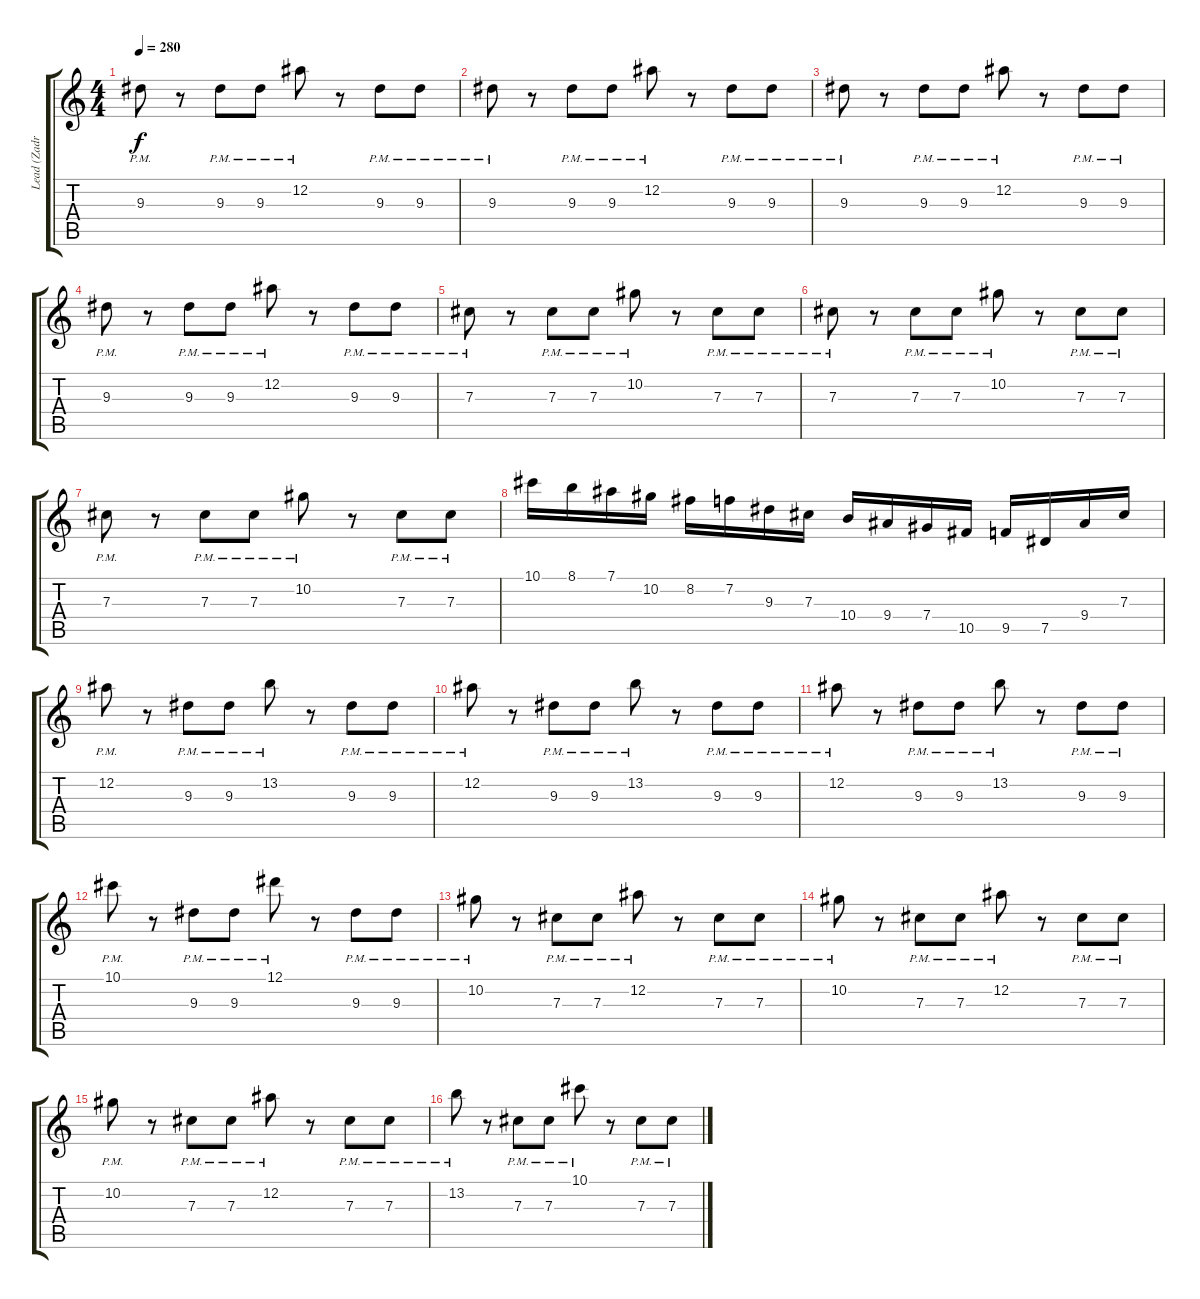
\track ("Lead (Zadrock)" "Lead (Zadr") {instrument overdrivenguitar}
\staff {score tabs}
\tuning (Eb4 Bb3 Gb3 Db3 Ab2 Eb2) {hide}
\ts (4 4)
\tempo 280
\clef g2
\ks c
9.3{pm}.8{dy f} r.8 9.3{pm}.8 9.3{pm}.8 12.2{pm}.8 r.8 9.3{pm}.8 9.3{pm}.8 |
9.3{pm}.8 r.8 9.3{pm}.8 9.3{pm}.8 12.2{pm}.8 r.8 9.3{pm}.8 9.3{pm}.8 |
9.3{pm}.8 r.8 9.3{pm}.8 9.3{pm}.8 12.2{pm}.8 r.8 9.3{pm}.8 9.3{pm}.8 |
9.3{pm}.8 r.8 9.3{pm}.8 9.3{pm}.8 12.2{pm}.8 r.8 9.3{pm}.8 9.3{pm}.8 |
7.3{pm}.8 r.8 7.3{pm}.8 7.3{pm}.8 10.2{pm}.8 r.8 7.3{pm}.8 7.3{pm}.8 |
7.3{pm}.8 r.8 7.3{pm}.8 7.3{pm}.8 10.2{pm}.8 r.8 7.3{pm}.8 7.3{pm}.8 |
7.3{pm}.8 r.8 7.3{pm}.8 7.3{pm}.8 10.2{pm}.8 r.8 7.3{pm}.8 7.3{pm}.8 |
10.1.16 8.1.16 7.1.16 10.2.16 8.2.16 7.2.16 9.3.16 7.3.16 10.4.16 9.4.16 7.4.16 10.5.16 9.5.16 7.5.16 9.4.16 7.3.16 |
12.2{pm}.8 r.8 9.3{pm}.8 9.3{pm}.8 13.2{pm}.8 r.8 9.3{pm}.8 9.3{pm}.8 |
12.2{pm}.8 r.8 9.3{pm}.8 9.3{pm}.8 13.2{pm}.8 r.8 9.3{pm}.8 9.3{pm}.8 |
12.2{pm}.8 r.8 9.3{pm}.8 9.3{pm}.8 13.2{pm}.8 r.8 9.3{pm}.8 9.3{pm}.8 |
10.1{pm}.8 r.8 9.3{pm}.8 9.3{pm}.8 12.1{pm}.8 r.8 9.3{pm}.8 9.3{pm}.8 |
10.2{pm}.8 r.8 7.3{pm}.8 7.3{pm}.8 12.2{pm}.8 r.8 7.3{pm}.8 7.3{pm}.8 |
10.2{pm}.8 r.8 7.3{pm}.8 7.3{pm}.8 12.2{pm}.8 r.8 7.3{pm}.8 7.3{pm}.8 |
10.2{pm}.8 r.8 7.3{pm}.8 7.3{pm}.8 12.2{pm}.8 r.8 7.3{pm}.8 7.3{pm}.8 |
13.2{pm}.8 r.8 7.3{pm}.8 7.3{pm}.8 10.1{pm}.8 r.8 7.3{pm}.8 7.3{pm}.8
